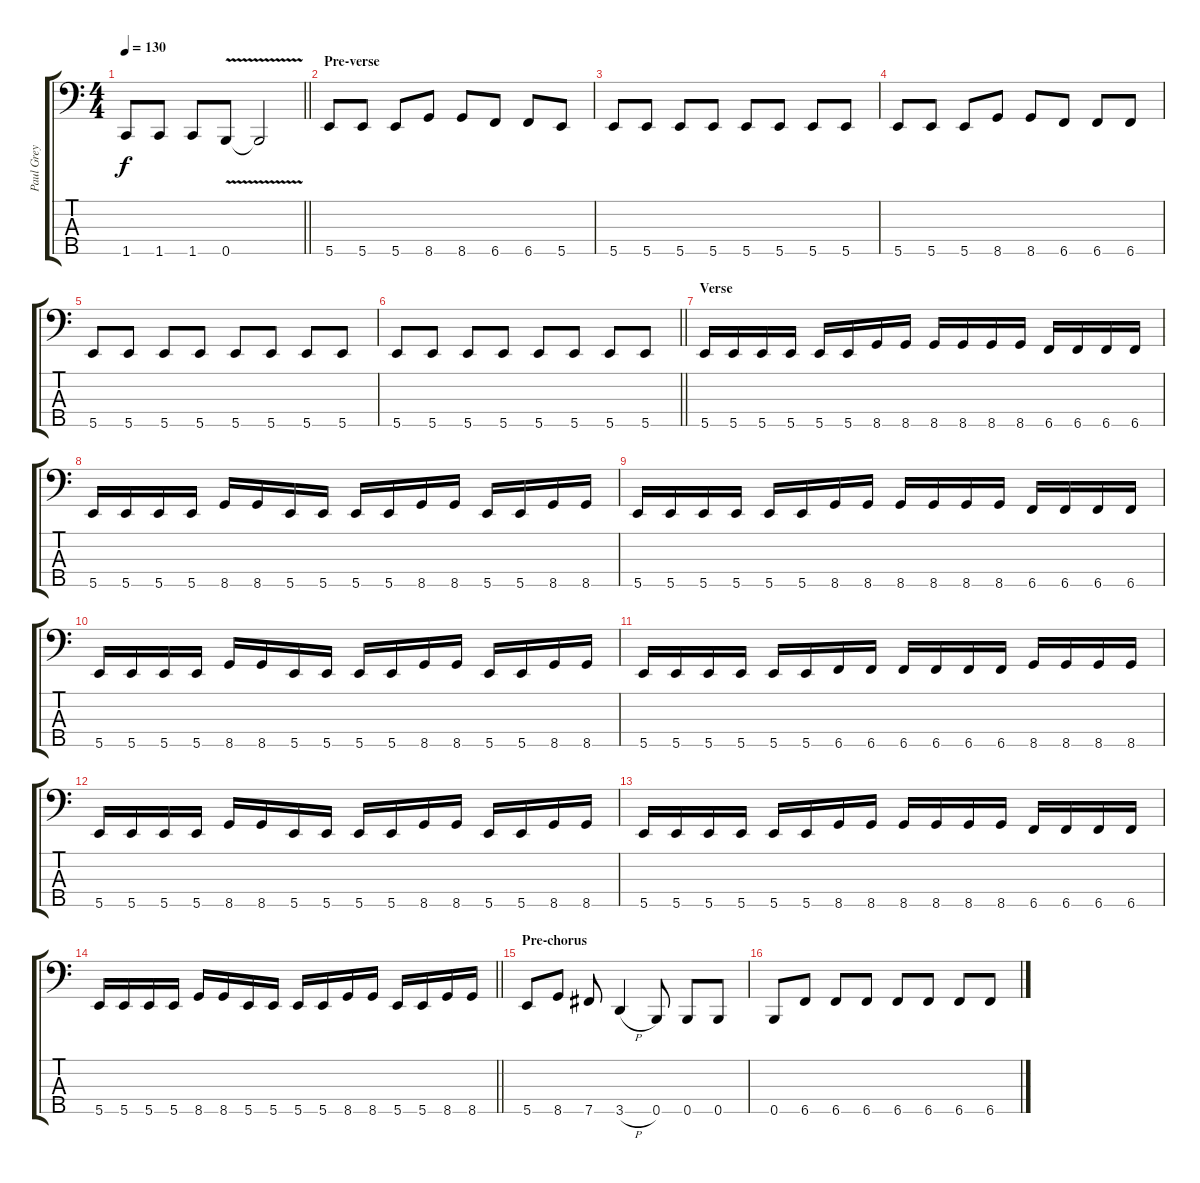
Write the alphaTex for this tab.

\track ("Paul Grey" "Paul Grey") {instrument electricbasspick}
\staff {score tabs}
\tuning (G2 D2 A1 E1 B0) {hide}
\ts (4 4)
\tempo 130
\clef f4
\barLineRight lightlight
\ks c
1.5.8{dy f} 1.5.8 1.5.8 0.5{v}.8 0.5{t}.2 |
\section ("" "Pre-verse")
5.5.8 5.5.8 5.5.8 8.5.8 8.5.8 6.5.8 6.5.8 5.5.8 |
5.5.8 5.5.8 5.5.8 5.5.8 5.5.8 5.5.8 5.5.8 5.5.8 |
5.5.8 5.5.8 5.5.8 8.5.8 8.5.8 6.5.8 6.5.8 6.5.8 |
5.5.8 5.5.8 5.5.8 5.5.8 5.5.8 5.5.8 5.5.8 5.5.8 |
\barLineRight lightlight
5.5.8 5.5.8 5.5.8 5.5.8 5.5.8 5.5.8 5.5.8 5.5.8 |
\section ("" "Verse")
5.5.16 5.5.16 5.5.16 5.5.16 5.5.16 5.5.16 8.5.16 8.5.16 8.5.16 8.5.16 8.5.16 8.5.16 6.5.16 6.5.16 6.5.16 6.5.16 |
5.5.16 5.5.16 5.5.16 5.5.16 8.5.16 8.5.16 5.5.16 5.5.16 5.5.16 5.5.16 8.5.16 8.5.16 5.5.16 5.5.16 8.5.16 8.5.16 |
5.5.16 5.5.16 5.5.16 5.5.16 5.5.16 5.5.16 8.5.16 8.5.16 8.5.16 8.5.16 8.5.16 8.5.16 6.5.16 6.5.16 6.5.16 6.5.16 |
5.5.16 5.5.16 5.5.16 5.5.16 8.5.16 8.5.16 5.5.16 5.5.16 5.5.16 5.5.16 8.5.16 8.5.16 5.5.16 5.5.16 8.5.16 8.5.16 |
5.5.16 5.5.16 5.5.16 5.5.16 5.5.16 5.5.16 6.5.16 6.5.16 6.5.16 6.5.16 6.5.16 6.5.16 8.5.16 8.5.16 8.5.16 8.5.16 |
5.5.16 5.5.16 5.5.16 5.5.16 8.5.16 8.5.16 5.5.16 5.5.16 5.5.16 5.5.16 8.5.16 8.5.16 5.5.16 5.5.16 8.5.16 8.5.16 |
5.5.16 5.5.16 5.5.16 5.5.16 5.5.16 5.5.16 8.5.16 8.5.16 8.5.16 8.5.16 8.5.16 8.5.16 6.5.16 6.5.16 6.5.16 6.5.16 |
\barLineRight lightlight
5.5.16 5.5.16 5.5.16 5.5.16 8.5.16 8.5.16 5.5.16 5.5.16 5.5.16 5.5.16 8.5.16 8.5.16 5.5.16 5.5.16 8.5.16 8.5.16 |
\section ("" "Pre-chorus")
5.5.8 8.5.8 7.5.8 3.5{h}.4 0.5.8 0.5.8 0.5.8 |
0.5.8 6.5.8 6.5.8 6.5.8 6.5.8 6.5.8 6.5.8 6.5.8
